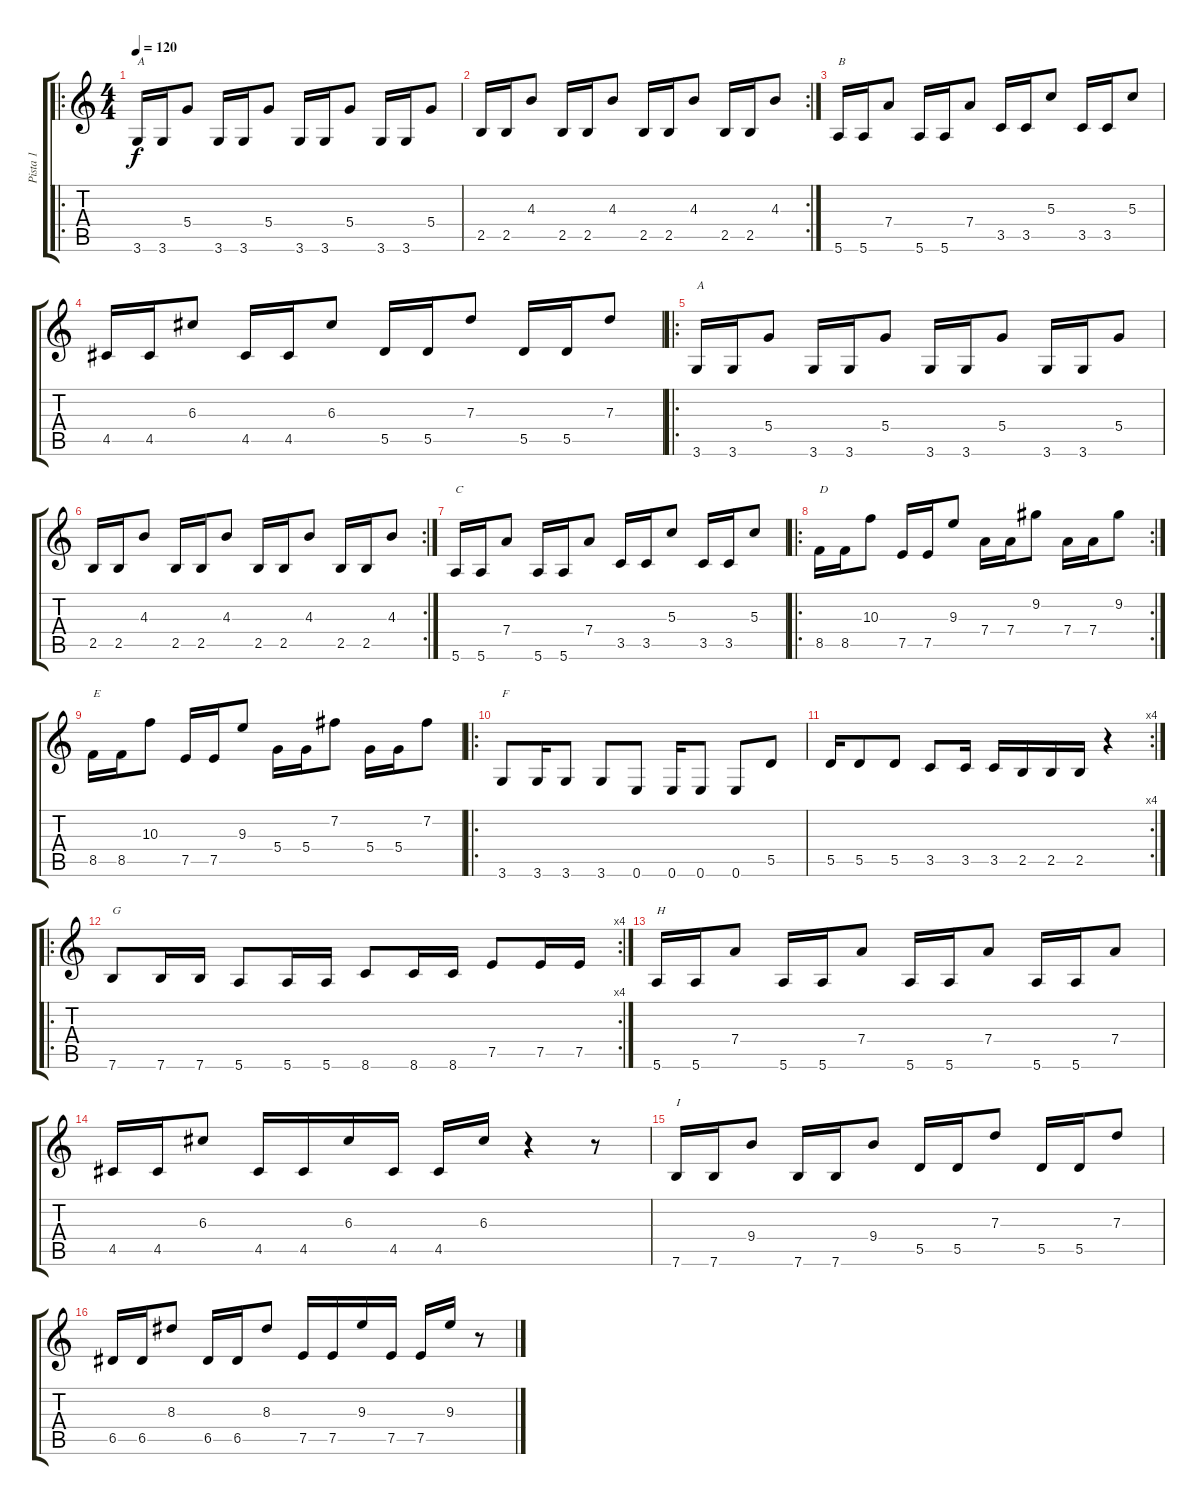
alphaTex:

\track ("Pista 1" "Pista 1") {instrument acousticguitarsteel}
\staff {score tabs}
\tuning (E4 B3 G3 D3 A2 E2) {hide}
\ro
\ts (4 4)
\tempo 120
\clef g2
\ks c
3.6.16{txt "A" dy f} 3.6.16 5.4.8 3.6.16 3.6.16 5.4.8 3.6.16 3.6.16 5.4.8 3.6.16 3.6.16 5.4.8 |
\rc 2
2.5.16 2.5.16 4.3.8 2.5.16 2.5.16 4.3.8 2.5.16 2.5.16 4.3.8 2.5.16 2.5.16 4.3.8 |
5.6.16{txt "B"} 5.6.16 7.4.8 5.6.16 5.6.16 7.4.8 3.5.16 3.5.16 5.3.8 3.5.16 3.5.16 5.3.8 |
4.5.16 4.5.16 6.3.8 4.5.16 4.5.16 6.3.8 5.5.16 5.5.16 7.3.8 5.5.16 5.5.16 7.3.8 |
\ro
3.6.16{txt "A"} 3.6.16 5.4.8 3.6.16 3.6.16 5.4.8 3.6.16 3.6.16 5.4.8 3.6.16 3.6.16 5.4.8 |
\rc 2
2.5.16 2.5.16 4.3.8 2.5.16 2.5.16 4.3.8 2.5.16 2.5.16 4.3.8 2.5.16 2.5.16 4.3.8 |
5.6.16{txt "C"} 5.6.16 7.4.8 5.6.16 5.6.16 7.4.8 3.5.16 3.5.16 5.3.8 3.5.16 3.5.16 5.3.8 |
\ro
\rc 2
8.5.16{txt "D"} 8.5.16 10.3.8 7.5.16 7.5.16 9.3.8 7.4.16 7.4.16 9.2.8 7.4.16 7.4.16 9.2.8 |
8.5.16{txt "E"} 8.5.16 10.3.8 7.5.16 7.5.16 9.3.8 5.4.16 5.4.16 7.2.8 5.4.16 5.4.16 7.2.8 |
\ro
3.6.8{txt "F"} 3.6.16 3.6.8 3.6.8 0.6.8 0.6.16 0.6.8 0.6.8 5.5.8 |
\rc 4
5.5.16 5.5.8 5.5.8 3.5.8 3.5.16 3.5.16 2.5.16 2.5.16 2.5.16 r.4 |
\ro
\rc 4
7.6.8{txt "G"} 7.6.16 7.6.16 5.6.8 5.6.16 5.6.16 8.6.8 8.6.16 8.6.16 7.5.8 7.5.16 7.5.16 |
5.6.16{txt "H"} 5.6.16 7.4.8 5.6.16 5.6.16 7.4.8 5.6.16 5.6.16 7.4.8 5.6.16 5.6.16 7.4.8 |
4.5.16 4.5.16 6.3.8 4.5.16 4.5.16 6.3.16 4.5.16 4.5.16 6.3.16 r.4 r.8 |
7.6.16{txt "I"} 7.6.16 9.4.8 7.6.16 7.6.16 9.4.8 5.5.16 5.5.16 7.3.8 5.5.16 5.5.16 7.3.8 |
6.5.16 6.5.16 8.3.8 6.5.16 6.5.16 8.3.8 7.5.16 7.5.16 9.3.16 7.5.16 7.5.16 9.3.16 r.8
